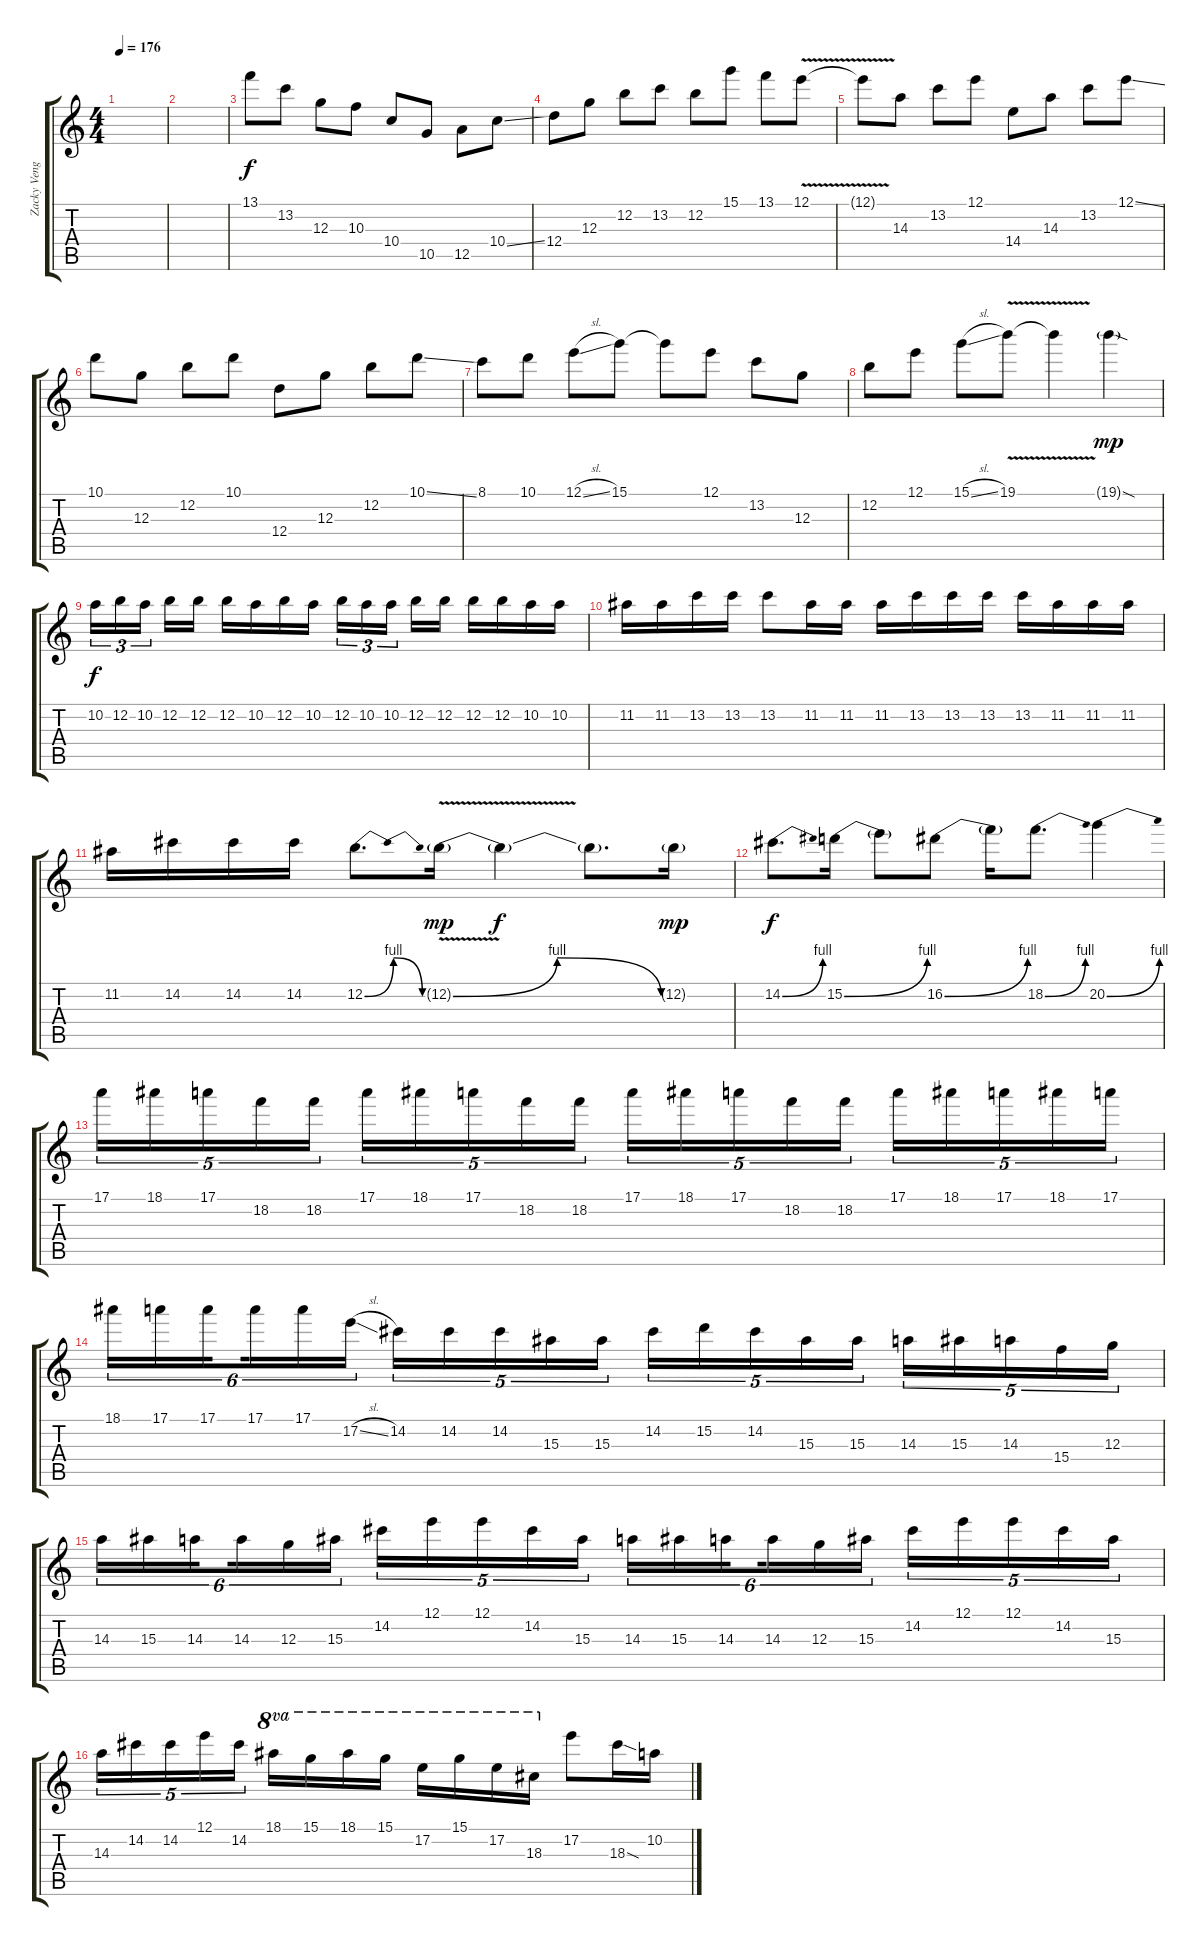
\track ("Zacky Vengeance" "Zacky Veng") {instrument distortionguitar}
\staff {score tabs}
\tuning (E4 B3 G3 D3 A2 D2) {hide}
\ts (4 4)
\tempo 176
\clef g2
\ks c
|
|
13.1.8 13.2.8 12.3.8 10.3.8 10.4.8 10.5.8 12.5.8 10.4{ss}.8 |
12.4.8 12.3.8 12.2.8 13.2.8 12.2.8 15.1.8 13.1.8 12.1{v}.8 |
12.1{t}.8 14.3.8 13.2.8 12.1.8 14.4.8 14.3.8 13.2.8 12.1{ss}.8 |
10.1.8 12.3.8 12.2.8 10.1.8 12.4.8 12.3.8 12.2.8 10.1{ss}.8 |
8.1.8 10.1.8 12.1{sl}.8 15.1.8 15.1{t}.8 12.1.8 13.2.8 12.3.8 |
12.2.8 12.1.8 15.1{sl}.8 19.1{v}.8 19.1{t}.4 19.1{sod g}.4{dy mp} |
10.2.16{tu (3 2) dy f} 12.2.16{tu (3 2)} 10.2.16{tu (3 2) beam splitsecondary} 12.2.16 12.2.16 12.2.16 10.2.16 12.2.16 10.2.16 12.2.16{tu (3 2)} 10.2.16{tu (3 2)} 10.2.16{tu (3 2) beam splitsecondary} 12.2.16 12.2.16 12.2.16 12.2.16 10.2.16 10.2.16 |
11.2.16 11.2.16 13.2.16 13.2.16 13.2.8 11.2.16 11.2.16 11.2.16 13.2.16 13.2.16 13.2.16 13.2.16 11.2.16 11.2.16 11.2.16 |
11.2.16 14.2.16 14.2.16 14.2.16 12.2{be (bendrelease 0 0 30 4 30 4 60 0)}.8{d} 12.2{be (bendrelease 0 0 15 4 45 4 60 0) v g}.16{dy mp} 12.2{t}.4{dy f} 12.2{t}.8{d} 12.2{g}.16{dy mp} |
14.2{be (bend 0 0 60 4)}.8{d dy f} 15.2{be (bend 0 0 60 4)}.16 15.2{t}.8 16.2{be (bend 0 0 60 4)}.8 16.2{t}.16 18.2{be (bend 0 0 60 4)}.8{d} 20.2{be (bend 0 0 60 4)}.4 |
17.1.16{tu (5 4)} 18.1.16{tu (5 4)} 17.1.16{tu (5 4)} 18.2.16{tu (5 4)} 18.2.16{tu (5 4)} 17.1.16{tu (5 4)} 18.1.16{tu (5 4)} 17.1.16{tu (5 4)} 18.2.16{tu (5 4)} 18.2.16{tu (5 4)} 17.1.16{tu (5 4)} 18.1.16{tu (5 4)} 17.1.16{tu (5 4)} 18.2.16{tu (5 4)} 18.2.16{tu (5 4)} 17.1.16{tu (5 4)} 18.1.16{tu (5 4)} 17.1.16{tu (5 4)} 18.1.16{tu (5 4)} 17.1.16{tu (5 4)} |
18.1.16{tu (6 4)} 17.1.16{tu (6 4)} 17.1.16{tu (6 4) beam splitsecondary} 17.1.16{tu (6 4)} 17.1.16{tu (6 4)} 17.2{sl}.16{tu (6 4)} 14.2.16{tu (5 4)} 14.2.16{tu (5 4)} 14.2.16{tu (5 4)} 15.3.16{tu (5 4)} 15.3.16{tu (5 4)} 14.2.16{tu (5 4)} 15.2.16{tu (5 4)} 14.2.16{tu (5 4)} 15.3.16{tu (5 4)} 15.3.16{tu (5 4)} 14.3.16{tu (5 4)} 15.3.16{tu (5 4)} 14.3.16{tu (5 4)} 15.4.16{tu (5 4)} 12.3.16{tu (5 4)} |
14.3.16{tu (6 4)} 15.3.16{tu (6 4)} 14.3.16{tu (6 4) beam splitsecondary} 14.3.16{tu (6 4)} 12.3.16{tu (6 4)} 15.3.16{tu (6 4)} 14.2.16{tu (5 4)} 12.1.16{tu (5 4)} 12.1.16{tu (5 4)} 14.2.16{tu (5 4)} 15.3.16{tu (5 4)} 14.3.16{tu (6 4)} 15.3.16{tu (6 4)} 14.3.16{tu (6 4) beam splitsecondary} 14.3.16{tu (6 4)} 12.3.16{tu (6 4)} 15.3.16{tu (6 4)} 14.2.16{tu (5 4)} 12.1.16{tu (5 4)} 12.1.16{tu (5 4)} 14.2.16{tu (5 4)} 15.3.16{tu (5 4)} |
14.3.16{tu (5 4)} 14.2.16{tu (5 4)} 14.2.16{tu (5 4)} 12.1.16{tu (5 4)} 14.2.16{tu (5 4)} 18.1.16{ot 8va} 15.1.16{ot 8va} 18.1.16{ot 8va} 15.1.16{ot 8va} 17.2.16{ot 8va} 15.1.16{ot 8va} 17.2.16{ot 8va} 18.3.16{ot 8va} 17.2.8 18.3{sod}.16 10.2.16
